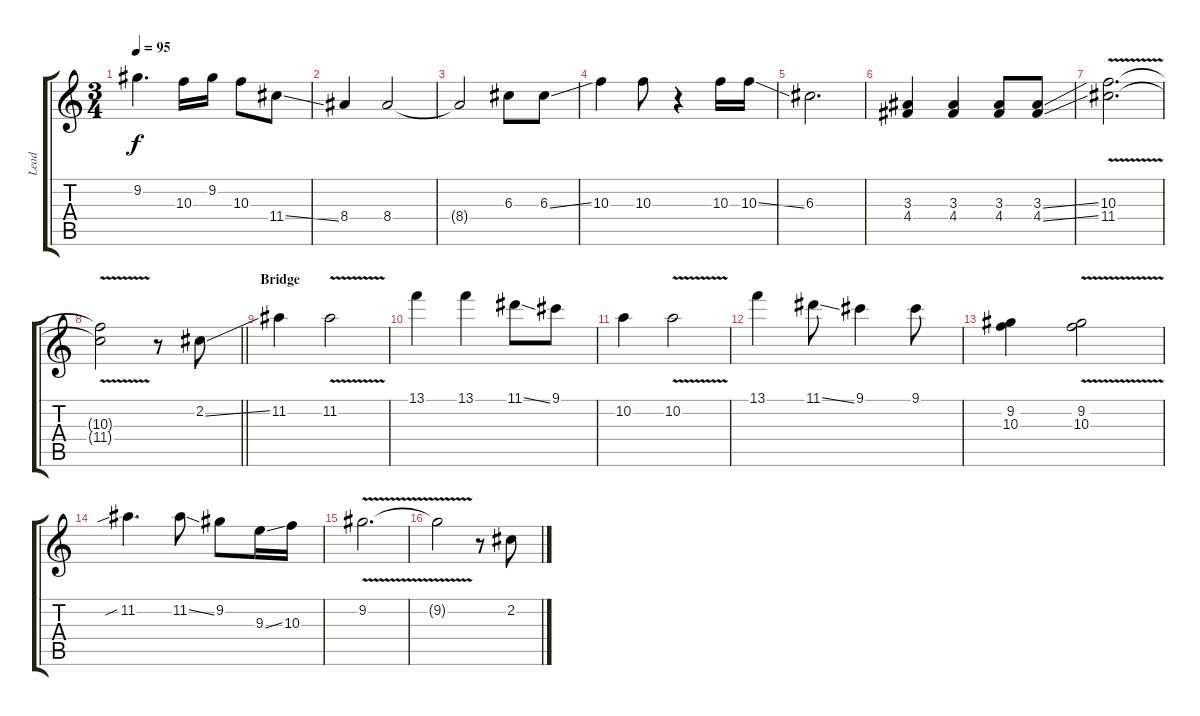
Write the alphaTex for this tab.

\track ("Lead" "Lead") {instrument electricguitarjazz}
\staff {score tabs}
\tuning (E4 B3 G3 D3 A2 E2) {hide}
\ts (3 4)
\tempo 95
\clef g2
\ks c
9.2.4{d dy f} 10.3.16 9.2.16 10.3.8 11.4{ss}.8 |
8.4.4 8.4.2 |
8.4{t}.2 6.3.8 6.3{ss}.8 |
10.3.4 10.3.8 r.4 10.3.16 10.3{ss}.16 |
6.3.2{d} |
(3.3 4.4).4 (3.3 4.4).4 (3.3 4.4).8 (3.3{ss} 4.4{ss}).8 |
(10.3{v} 11.4{v}).2{d} |
\barLineRight lightlight
(10.3{t} 11.4{t}).2 r.8 2.2{ss}.8 |
\section ("" "Bridge")
11.2.4 11.2{v}.2 |
13.1.4 13.1.4 11.1{ss}.8 9.1.8 |
10.2.4 10.2{v}.2 |
13.1.4 11.1{ss}.8 9.1.4 9.1.8 |
(9.2 10.3).4 (9.2{v} 10.3{v}).2 |
11.2{sib}.4{d} 11.2{ss}.8 9.2.8 9.3{ss}.16 10.3.16 |
9.2{v}.2{d} |
9.2{t}.2 r.8 2.2{ss}.8
